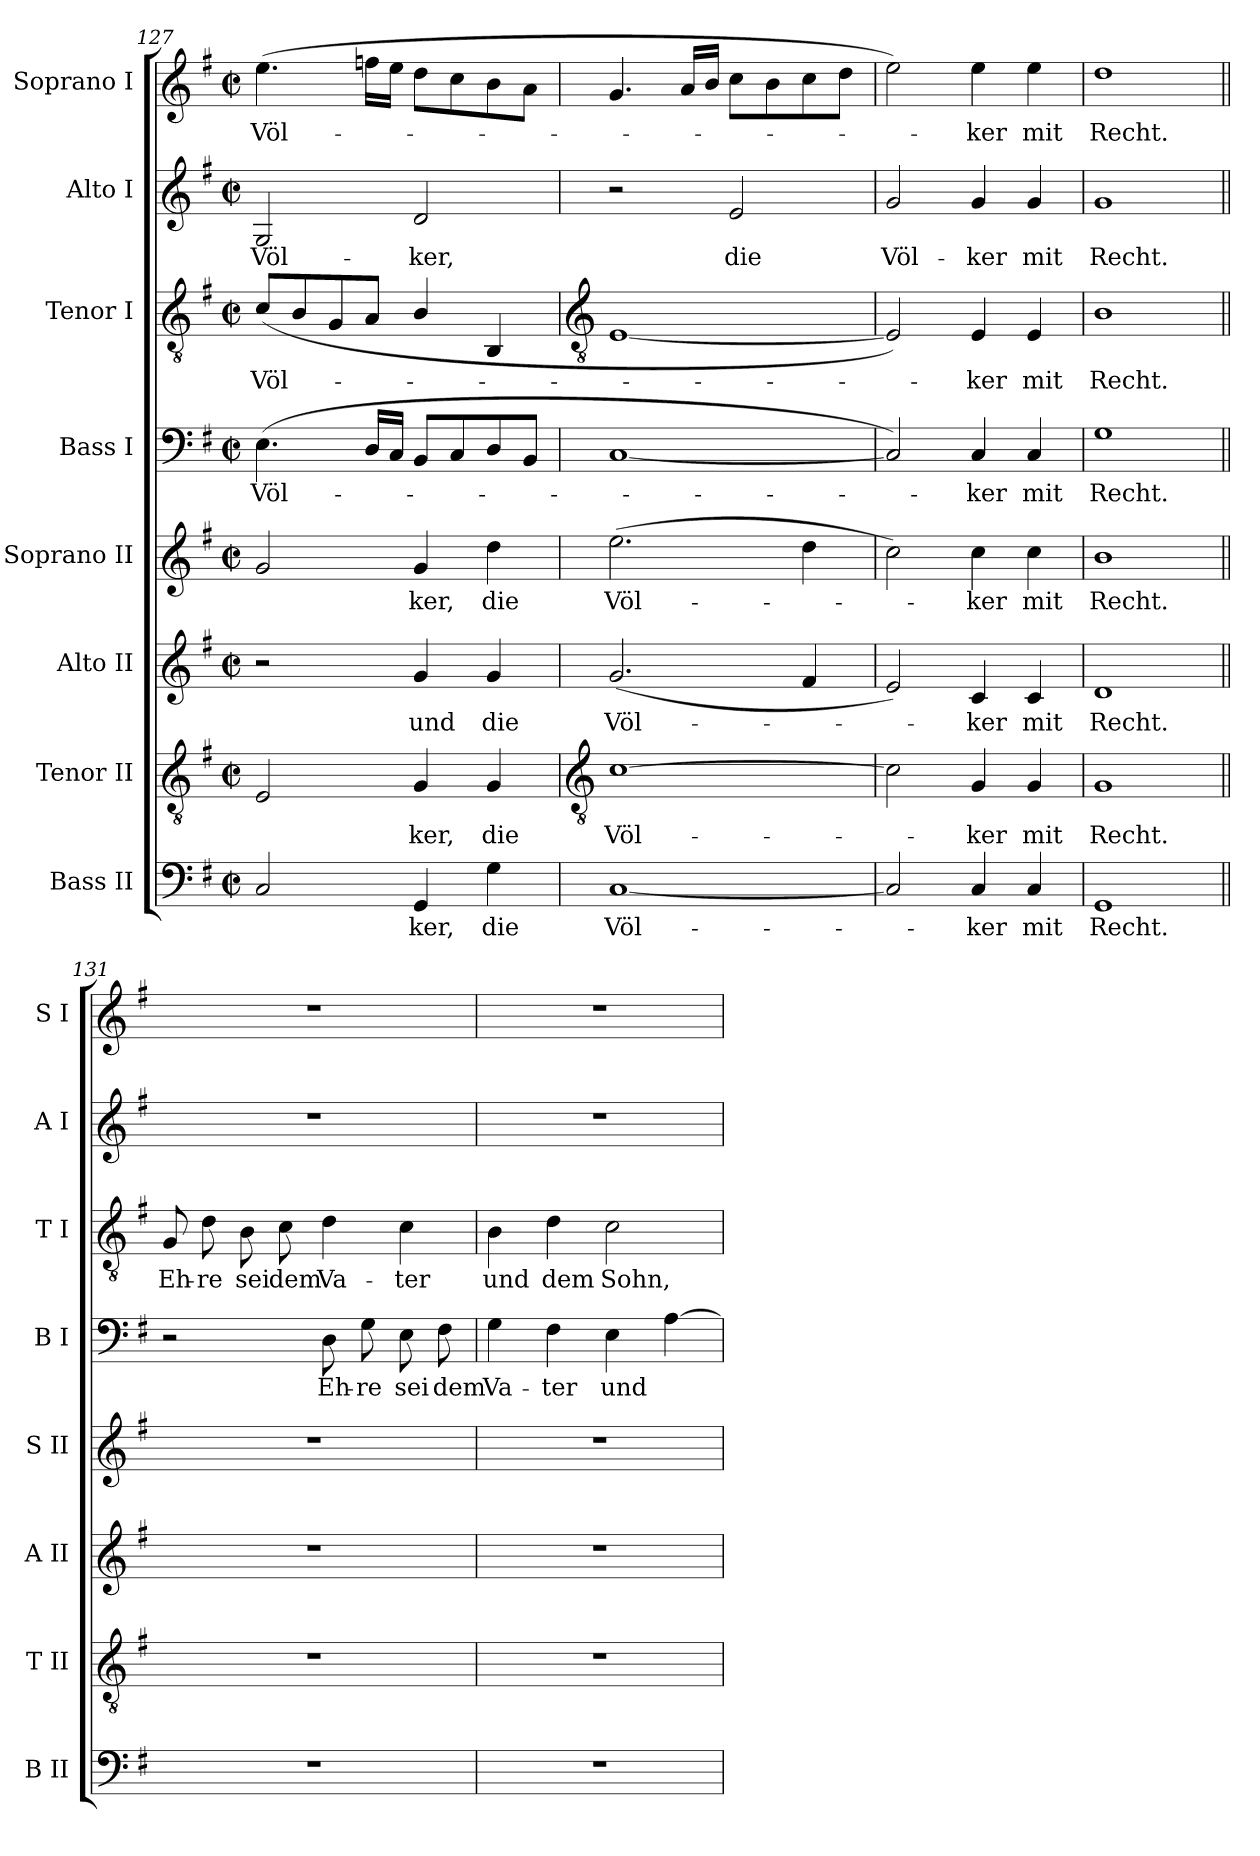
**kern	**text	**kern	**text	**kern	**text	**kern	**text	**kern	**text	**kern	**text	**kern	**text	**kern	**text
*part8	*part8	*part7	*part7	*part6	*part6	*part5	*part5	*part4	*part4	*part3	*part3	*part2	*part2	*part1	*part1
*staff8	*staff8	*staff7	*staff7	*staff6	*staff6	*staff5	*staff5	*staff4	*staff4	*staff3	*staff3	*staff2	*staff2	*staff1	*staff1
*I"Bass II	*	*I"Tenor II	*	*I"Alto II	*	*I"Soprano II	*	*I"Bass I	*	*I"Tenor I	*	*I"Alto I	*	*I"Soprano I	*
*I'B II	*	*I'T II	*	*I'A II	*	*I'S II	*	*I'B I	*	*I'T I	*	*I'A I	*	*I'S I	*
*clefF4	*	*clefGv2	*	*clefG2	*	*clefG2	*	*clefF4	*	*clefGv2	*	*clefG2	*	*clefG2	*
*k[f#]	*	*k[f#]	*	*k[f#]	*	*k[f#]	*	*k[f#]	*	*k[f#]	*	*k[f#]	*	*k[f#]	*
*G:	*	*G:	*	*G:	*	*G:	*	*G:	*	*G:	*	*G:	*	*G:	*
*M2/2	*	*M2/2	*	*M2/2	*	*M2/2	*	*M2/2	*	*M2/2	*	*M2/2	*	*M2/2	*
*met(c|)	*	*met(c|)	*	*met(c|)	*	*met(c|)	*	*met(c|)	*	*met(c|)	*	*met(c|)	*	*met(c|)	*
=127	=127	=127	=127	=127	=127	=127	=127	=127	=127	=127	=127	=127	=127	=127	=127
!	!	!	!	!	!	!	!	!	!LO:LY:b	!	!LO:LY:b	!	!LO:LY:b	!	!LO:LY:b
2C	.	2E	.	2r	.	2g	.	(<4.E	Völ-	(<8cL	Völ-	2G	Völ-	(<4.ee	Völ-
.	.	.	.	.	.	.	.	.	.	8B	.	.	.	.	.
.	.	.	.	.	.	.	.	.	.	8G	.	.	.	.	.
.	.	.	.	.	.	.	.	16DLL	.	8AJ	.	.	.	16ffnLL	.
.	.	.	.	.	.	.	.	16CJJ	.	.	.	.	.	16eeJJ	.
!	!LO:LY:b	!	!LO:LY:b	!	!LO:LY:b	!	!LO:LY:b	!	!	!	!	!	!LO:LY:b	!	!
4GG	ker,	4G	ker,	4g	und	4g	ker,	8BBL	.	4B/	.	2d	-ker,	8ddL	.
.	.	.	.	.	.	.	.	8C	.	.	.	.	.	8cc	.
!	!LO:LY:b	!	!LO:LY:b	!	!LO:LY:b	!	!LO:LY:b	!	!	!	!	!	!	!	!
4G	die	4G	die	4g	die	4dd	die	8D	.	4BB	.	.	.	8b	.
.	.	.	.	.	.	.	.	8BBJ	.	.	.	.	.	8aJ	.
!!LO:LB:g=z
=128	=128	=128	=128	=128	=128	=128	=128	=128	=128	=128	=128	=128	=128	=128	=128
*	*	*clefGv2	*	*	*	*	*	*	*	*clefGv2	*	*	*	*	*
!	!LO:LY:b	!	!LO:LY:b	!	!LO:LY:b	!	!LO:LY:b	!	!	!	!	!	!	!	!
[1C	Völ-	[1c	Völ-	(<2.g	Völ-	(>2.ee	Völ-	[1C	.	[1E	.	2r	.	4.g	.
.	.	.	.	.	.	.	.	.	.	.	.	.	.	16aLL	.
.	.	.	.	.	.	.	.	.	.	.	.	.	.	16bJJ	.
!	!	!	!	!	!	!	!	!	!	!	!	!	!LO:LY:b	!	!
.	.	.	.	.	.	.	.	.	.	.	.	2e	die	8ccL	.
.	.	.	.	.	.	.	.	.	.	.	.	.	.	8b	.
.	.	.	.	4f#	.	4dd	.	.	.	.	.	.	.	8cc	.
.	.	.	.	.	.	.	.	.	.	.	.	.	.	8ddJ	.
=129	=129	=129	=129	=129	=129	=129	=129	=129	=129	=129	=129	=129	=129	=129	=129
!	!	!	!	!	!	!	!	!	!	!	!	!	!LO:LY:b	!	!
2C]	.	2c]	.	2e)	.	2cc)	.	2C])	.	2E])	.	2g	Völ-	2ee)	.
!	!LO:LY:b	!	!LO:LY:b	!	!LO:LY:b	!	!LO:LY:b	!	!LO:LY:b	!	!LO:LY:b	!	!LO:LY:b	!	!LO:LY:b
4C	ker	4G	ker	4c	ker	4cc	ker	4C	ker	4E	ker	4g	-ker	4ee	ker
!	!LO:LY:b	!	!LO:LY:b	!	!LO:LY:b	!	!LO:LY:b	!	!LO:LY:b	!	!LO:LY:b	!	!LO:LY:b	!	!LO:LY:b
4C	mit	4G	mit	4c	mit	4cc	mit	4C	mit	4E	mit	4g	mit	4ee	mit
=130	=130	=130	=130	=130	=130	=130	=130	=130	=130	=130	=130	=130	=130	=130	=130
!	!LO:LY:b	!	!LO:LY:b	!	!LO:LY:b	!	!LO:LY:b	!	!LO:LY:b	!	!LO:LY:b	!	!LO:LY:b	!	!LO:LY:b
1GG	Recht.	1G	Recht.	1d	Recht.	1b	Recht.	1G	Recht.	1B	Recht.	1g	Recht.	1dd	Recht.
=131||	=131||	=131||	=131||	=131||	=131||	=131||	=131||	=131||	=131||	=131||	=131||	=131||	=131||	=131||	=131||
!	!	!	!	!	!	!	!	!	!	!	!LO:LY:b	!	!	!	!
1r	.	1r	.	1r	.	1r	.	2r	.	8G	Eh-	1r	.	1r	.
!	!	!	!	!	!	!	!	!	!	!	!LO:LY:b	!	!	!	!
.	.	.	.	.	.	.	.	.	.	8d	-re	.	.	.	.
!	!	!	!	!	!	!	!	!	!	!	!LO:LY:b	!	!	!	!
.	.	.	.	.	.	.	.	.	.	8B	sei	.	.	.	.
!	!	!	!	!	!	!	!	!	!	!	!LO:LY:b	!	!	!	!
.	.	.	.	.	.	.	.	.	.	8c	dem	.	.	.	.
!	!	!	!	!	!	!	!	!	!LO:LY:b	!	!LO:LY:b	!	!	!	!
.	.	.	.	.	.	.	.	8D	Eh-	4d	Va-	.	.	.	.
!	!	!	!	!	!	!	!	!	!LO:LY:b	!	!	!	!	!	!
.	.	.	.	.	.	.	.	8G	-re	.	.	.	.	.	.
!	!	!	!	!	!	!	!	!	!LO:LY:b	!	!LO:LY:b	!	!	!	!
.	.	.	.	.	.	.	.	8E	sei	4c	-ter	.	.	.	.
!	!	!	!	!	!	!	!	!	!LO:LY:b	!	!	!	!	!	!
.	.	.	.	.	.	.	.	8F#	dem	.	.	.	.	.	.
=132	=132	=132	=132	=132	=132	=132	=132	=132	=132	=132	=132	=132	=132	=132	=132
!	!	!	!	!	!	!	!	!	!LO:LY:b	!	!LO:LY:b	!	!	!	!
1r	.	1r	.	1r	.	1r	.	4G	Va-	4B	und	1r	.	1r	.
!	!	!	!	!	!	!	!	!	!LO:LY:b	!	!LO:LY:b	!	!	!	!
.	.	.	.	.	.	.	.	4F#	-ter	4d	dem	.	.	.	.
!	!	!	!	!	!	!	!	!	!LO:LY:b	!	!LO:LY:b	!	!	!	!
.	.	.	.	.	.	.	.	4E	und	2c	Sohn,	.	.	.	.
.	.	.	.	.	.	.	.	[4A	.	.	.	.	.	.	.
=	=	=	=	=	=	=	=	=	=	=	=	=	=	=	=
*-	*-	*-	*-	*-	*-	*-	*-	*-	*-	*-	*-	*-	*-	*-	*-
